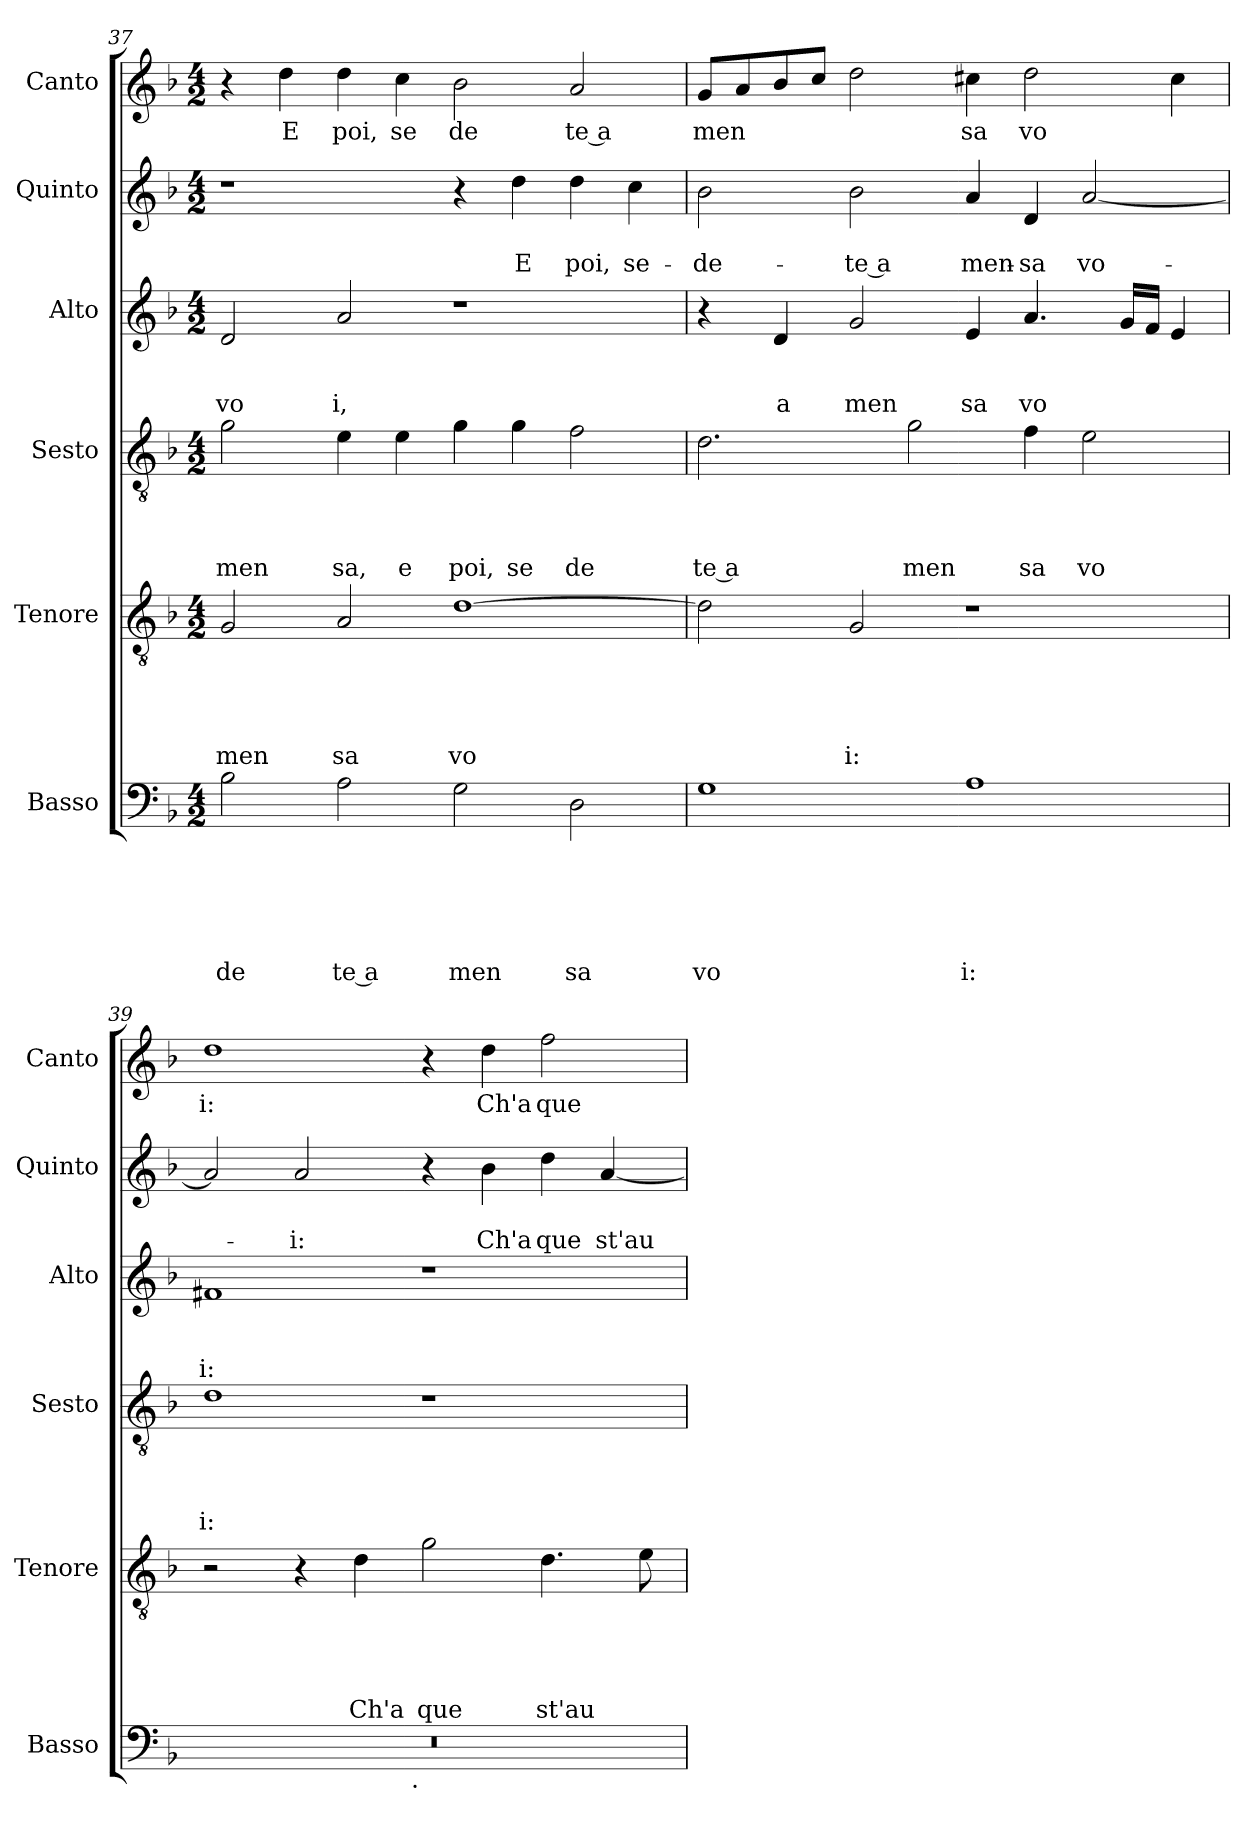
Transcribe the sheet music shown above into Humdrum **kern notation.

**kern	**text	**text	**text	**text	**text	**text	**kern	**text	**text	**text	**text	**text	**kern	**text	**text	**text	**text	**kern	**text	**text	**text	**kern	**text	**text	**kern	**text
*part6	*part6	*part6	*part6	*part6	*part6	*part6	*part5	*part5	*part5	*part5	*part5	*part5	*part4	*part4	*part4	*part4	*part4	*part3	*part3	*part3	*part3	*part2	*part2	*part2	*part1	*part1
*staff6	*staff6	*staff6	*staff6	*staff6	*staff6	*staff6	*staff5	*staff5	*staff5	*staff5	*staff5	*staff5	*staff4	*staff4	*staff4	*staff4	*staff4	*staff3	*staff3	*staff3	*staff3	*staff2	*staff2	*staff2	*staff1	*staff1
*I"Basso	*	*	*	*	*	*	*I"Tenore	*	*	*	*	*	*I"Sesto	*	*	*	*	*I"Alto	*	*	*	*I"Quinto	*	*	*I"Canto	*
*I'Basso	*	*	*	*	*	*	*I'Tenore	*	*	*	*	*	*I'Sesto	*	*	*	*	*I'Alto	*	*	*	*I'Quinto	*	*	*I'Canto	*
*clefF4	*	*	*	*	*	*	*clefGv2	*	*	*	*	*	*clefGv2	*	*	*	*	*clefG2	*	*	*	*clefG2	*	*	*clefG2	*
*k[b-]	*	*	*	*	*	*	*k[b-]	*	*	*	*	*	*k[b-]	*	*	*	*	*k[b-]	*	*	*	*k[b-]	*	*	*k[b-]	*
*F:	*	*	*	*	*	*	*F:	*	*	*	*	*	*F:	*	*	*	*	*F:	*	*	*	*F:	*	*	*F:	*
*M4/2	*	*	*	*	*	*	*M4/2	*	*	*	*	*	*M4/2	*	*	*	*	*M4/2	*	*	*	*M4/2	*	*	*M4/2	*
=37	=37	=37	=37	=37	=37	=37	=37	=37	=37	=37	=37	=37	=37	=37	=37	=37	=37	=37	=37	=37	=37	=37	=37	=37	=37	=37
!	!	!	!	!	!	!LO:LY:b	!	!	!	!	!	!LO:LY:b	!	!	!	!	!LO:LY:b	!	!	!	!LO:LY:b	!	!	!	!	!
2B-\	.	.	.	.	.	de	2G/	.	.	.	.	men	2g\	.	.	.	men	2d/	.	.	vo	1r	.	.	4r	.
!	!	!	!	!	!	!	!	!	!	!	!	!	!	!	!	!	!	!	!	!	!	!	!	!	!	!LO:LY:b
.	.	.	.	.	.	.	.	.	.	.	.	.	.	.	.	.	.	.	.	.	.	.	.	.	4dd\	E
!	!	!	!	!	!	!LO:LY:b:rj	!	!	!	!	!	!LO:LY:b	!	!	!	!	!LO:LY:b	!	!	!	!LO:LY:b	!	!	!	!	!LO:LY:b
2A\	.	.	.	.	.	te a	2A/	.	.	.	.	sa	4e\	.	.	.	sa,	2a/	.	.	i,	.	.	.	4dd\	poi,
!	!	!	!	!	!	!	!	!	!	!	!	!	!	!	!	!	!LO:LY:b	!	!	!	!	!	!	!	!	!LO:LY:b
.	.	.	.	.	.	.	.	.	.	.	.	.	4e\	.	.	.	e	.	.	.	.	.	.	.	4cc\	se
!	!	!	!	!	!	!LO:LY:b	!	!	!	!	!	!LO:LY:b	!	!	!	!	!LO:LY:b	!	!	!	!	!	!	!	!	!LO:LY:b
2G\	.	.	.	.	.	men	[>1d	.	.	.	.	vo	4g\	.	.	.	poi,	1r	.	.	.	4r	.	.	2b-\	de
!	!	!	!	!	!	!	!	!	!	!	!	!	!	!	!	!	!LO:LY:b	!	!	!	!	!	!	!LO:LY:b	!	!
.	.	.	.	.	.	.	.	.	.	.	.	.	4g\	.	.	.	se	.	.	.	.	4dd\	.	E	.	.
!	!	!	!	!	!	!LO:LY:b	!	!	!	!	!	!	!	!	!	!	!LO:LY:b	!	!	!	!	!	!	!LO:LY:b	!	!LO:LY:b:rj
2D\	.	.	.	.	.	sa	.	.	.	.	.	.	2f\	.	.	.	de	.	.	.	.	4dd\	.	poi,	2a/	te a
!	!	!	!	!	!	!	!	!	!	!	!	!	!	!	!	!	!	!	!	!	!	!	!	!LO:LY:b	!	!
.	.	.	.	.	.	.	.	.	.	.	.	.	.	.	.	.	.	.	.	.	.	4cc\	.	se-	.	.
=38	=38	=38	=38	=38	=38	=38	=38	=38	=38	=38	=38	=38	=38	=38	=38	=38	=38	=38	=38	=38	=38	=38	=38	=38	=38	=38
!	!	!	!	!	!	!LO:LY:b	!	!	!	!	!	!	!	!	!	!	!LO:LY:b:rj	!	!	!	!	!	!	!LO:LY:b	!	!LO:LY:b
1G	.	.	.	.	.	vo	2d\]	.	.	.	.	.	2.d\	.	.	.	te a	4r	.	.	.	2b-\	.	-de-	8g/L	men
.	.	.	.	.	.	.	.	.	.	.	.	.	.	.	.	.	.	.	.	.	.	.	.	.	8a/	.
!	!	!	!	!	!	!	!	!	!	!	!	!	!	!	!	!	!	!	!	!	!LO:LY:b	!	!	!	!	!
.	.	.	.	.	.	.	.	.	.	.	.	.	.	.	.	.	.	4d/	.	.	a	.	.	.	8b-/	.
.	.	.	.	.	.	.	.	.	.	.	.	.	.	.	.	.	.	.	.	.	.	.	.	.	8cc/J	.
!	!	!	!	!	!	!	!	!	!	!	!	!LO:LY:b	!	!	!	!	!	!	!	!	!LO:LY:b	!	!	!LO:LY:b:rj	!	!
.	.	.	.	.	.	.	2G/	.	.	.	.	i:	.	.	.	.	.	2g/	.	.	men	2b-\	.	-te a	2dd\	.
!	!	!	!	!	!	!	!	!	!	!	!	!	!	!	!	!	!LO:LY:b	!	!	!	!	!	!	!	!	!
.	.	.	.	.	.	.	.	.	.	.	.	.	2g\	.	.	.	men	.	.	.	.	.	.	.	.	.
!	!	!	!	!	!	!LO:LY:b	!	!	!	!	!	!	!	!	!	!	!	!	!	!	!LO:LY:b	!	!	!LO:LY:b	!	!LO:LY:b
1A	.	.	.	.	.	i:	1r	.	.	.	.	.	.	.	.	.	.	4e/	.	.	sa	4a/	.	men-	4cc#X\	sa
!	!	!	!	!	!	!	!	!	!	!	!	!	!	!	!	!	!LO:LY:b	!	!	!	!LO:LY:b	!	!	!LO:LY:b	!	!LO:LY:b
.	.	.	.	.	.	.	.	.	.	.	.	.	4f\	.	.	.	sa	4.a/	.	.	vo	4d/	.	-sa	2dd\	vo
!	!	!	!	!	!	!	!	!	!	!	!	!	!	!	!	!	!LO:LY:b	!	!	!	!	!	!	!LO:LY:b	!	!
.	.	.	.	.	.	.	.	.	.	.	.	.	2e\	.	.	.	vo	.	.	.	.	[<2a/	.	vo-	.	.
.	.	.	.	.	.	.	.	.	.	.	.	.	.	.	.	.	.	16g/LL	.	.	.	.	.	.	.	.
.	.	.	.	.	.	.	.	.	.	.	.	.	.	.	.	.	.	16f/JJ	.	.	.	.	.	.	.	.
.	.	.	.	.	.	.	.	.	.	.	.	.	.	.	.	.	.	4e/	.	.	.	.	.	.	4cc#\	.
!!LO:LB:g=z
=39	=39	=39	=39	=39	=39	=39	=39	=39	=39	=39	=39	=39	=39	=39	=39	=39	=39	=39	=39	=39	=39	=39	=39	=39	=39	=39
!	!	!	!	!	!	!	!	!	!	!	!	!	!	!	!	!	!LO:LY:b	!	!	!	!LO:LY:b	!	!	!	!	!LO:LY:b
*^	*	*	*	*	*	*	*	*	*	*	*	*	*	*	*	*	*	*	*	*	*	*	*	*	*	*
0r	2ryy	.	.	.	.	.	.	2r	.	.	.	.	.	1d	.	.	.	i:	1f#X	.	.	i:	2a/]	.	.	1dd	i:
!	!	!	!	!	!	!	!	!	!	!	!	!	!	!	!	!	!	!	!	!	!	!	!	!	!LO:LY:b	!	!
.	4ryy	.	.	.	.	.	.	4r	.	.	.	.	.	.	.	.	.	.	.	.	.	.	2a/	.	-i:	.	.
!	!	!	!	!	!	!	!	!	!	!	!	!	!LO:LY:b	!	!	!	!	!	!	!	!	!	!	!	!	!	!
.	8...ryy	.	.	.	.	.	.	4d\	.	.	.	.	Ch'a	.	.	.	.	.	.	.	.	.	.	.	.	.	.
!	!LO:TX:b:t=.	!	!	!	!	!	!	!	!	!	!	!	!	!	!	!	!	!	!	!	!	!	!	!	!	!	!
.	1ryy	.	.	.	.	.	.	.	.	.	.	.	.	.	.	.	.	.	.	.	.	.	.	.	.	.	.
!	!	!	!	!	!	!	!	!	!	!	!	!	!LO:LY:b	!	!	!	!	!	!	!	!	!	!	!	!	!	!
.	.	.	.	.	.	.	.	2g\	.	.	.	.	que	1r	.	.	.	.	1r	.	.	.	4r	.	.	4r	.
!	!	!	!	!	!	!	!	!	!	!	!	!	!	!	!	!	!	!	!	!	!	!	!	!	!LO:LY:b	!	!LO:LY:b
.	.	.	.	.	.	.	.	.	.	.	.	.	.	.	.	.	.	.	.	.	.	.	4b-\	.	Ch'a	4dd\	Ch'a
!	!	!	!	!	!	!	!	!	!	!	!	!	!LO:LY:b	!	!	!	!	!	!	!	!	!	!	!	!LO:LY:b	!	!LO:LY:b
.	.	.	.	.	.	.	.	4.d\	.	.	.	.	st'au	.	.	.	.	.	.	.	.	.	4dd\	.	que	2ff\	que-
!	!	!	!	!	!	!	!	!	!	!	!	!	!	!	!	!	!	!	!	!	!	!	!	!	!LO:LY:b	!	!
.	.	.	.	.	.	.	.	.	.	.	.	.	.	.	.	.	.	.	.	.	.	.	[<4a/	.	st'au	.	.
.	.	.	.	.	.	.	.	8e\	.	.	.	.	.	.	.	.	.	.	.	.	.	.	.	.	.	.	.
.	64ryy	.	.	.	.	.	.	.	.	.	.	.	.	.	.	.	.	.	.	.	.	.	.	.	.	.	.
*v	*v	*	*	*	*	*	*	*	*	*	*	*	*	*	*	*	*	*	*	*	*	*	*	*	*	*	*
=	=	=	=	=	=	=	=	=	=	=	=	=	=	=	=	=	=	=	=	=	=	=	=	=	=	=
*-	*-	*-	*-	*-	*-	*-	*-	*-	*-	*-	*-	*-	*-	*-	*-	*-	*-	*-	*-	*-	*-	*-	*-	*-	*-	*-
